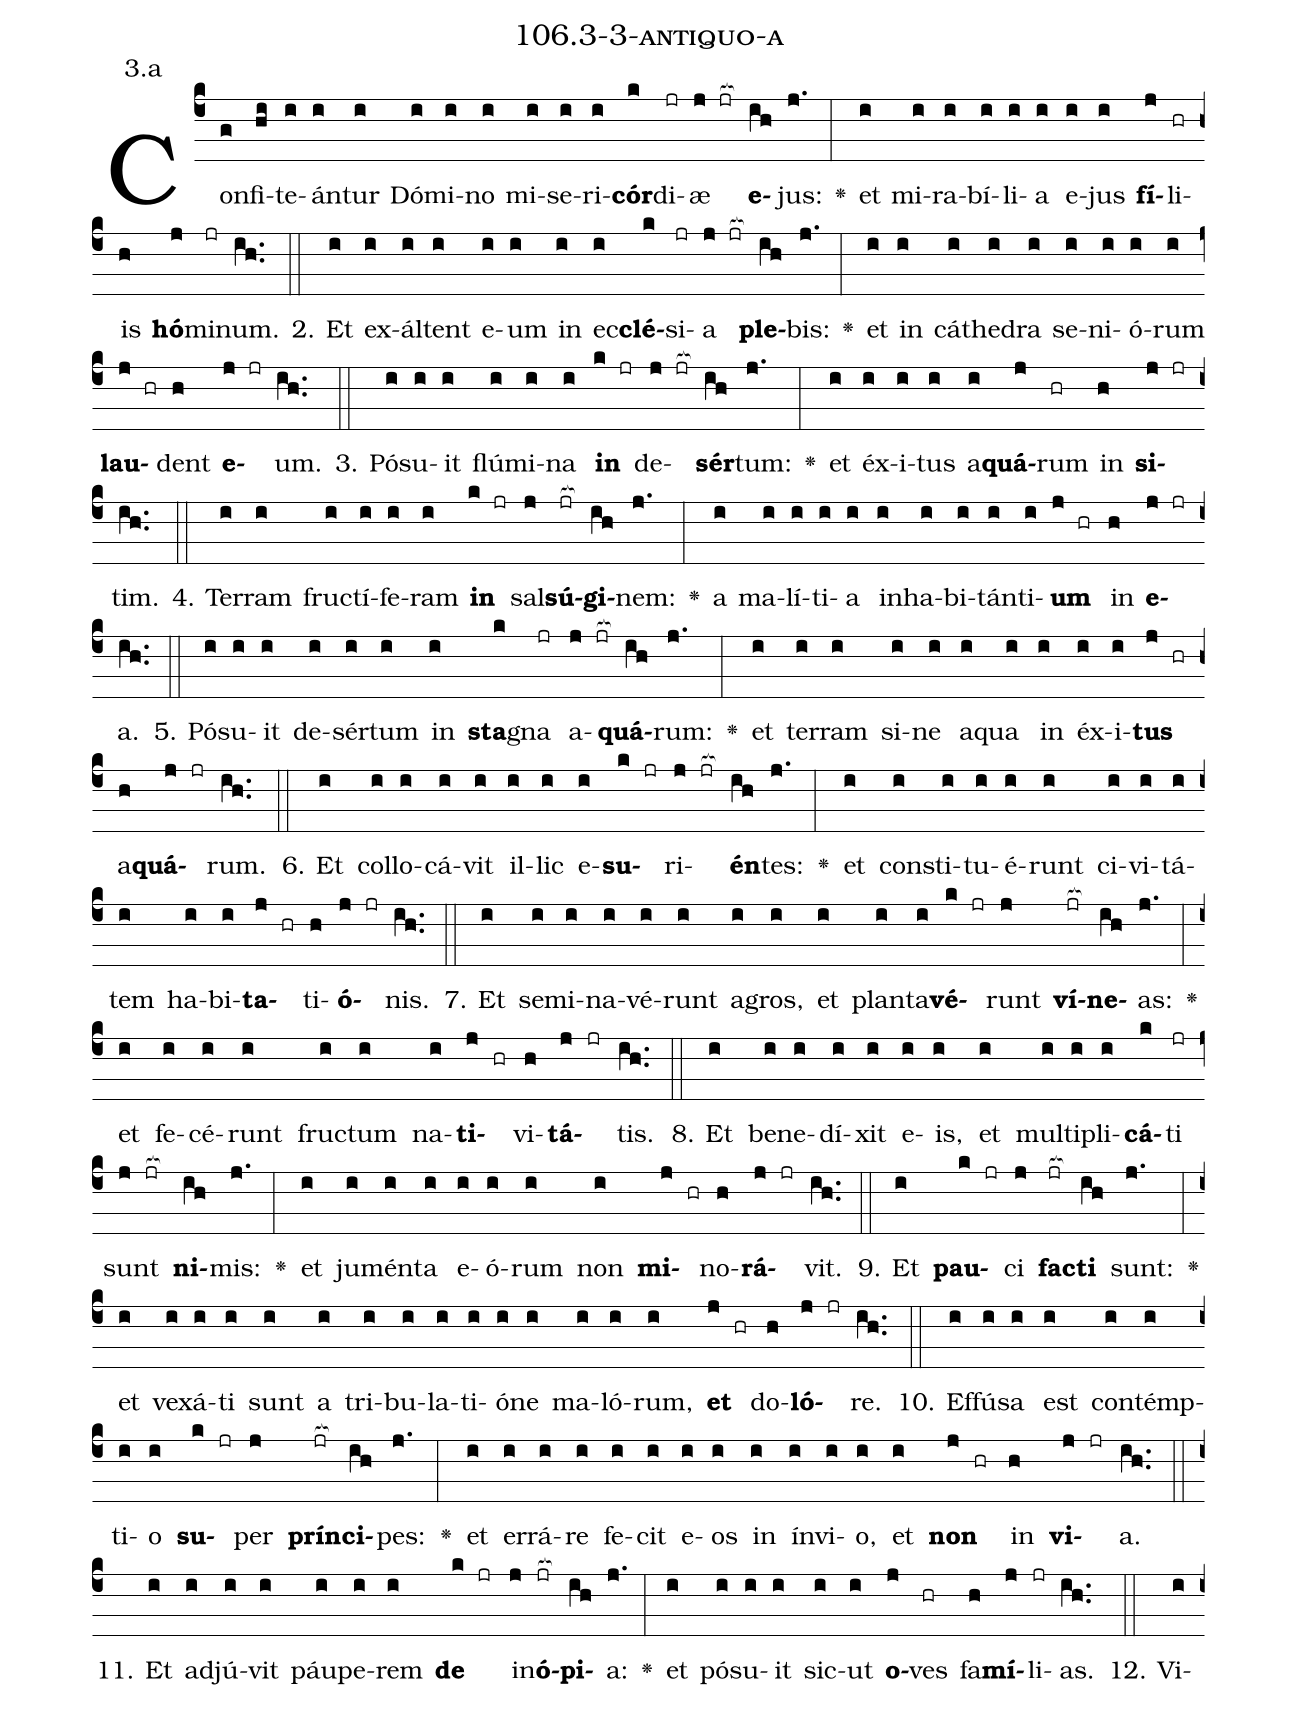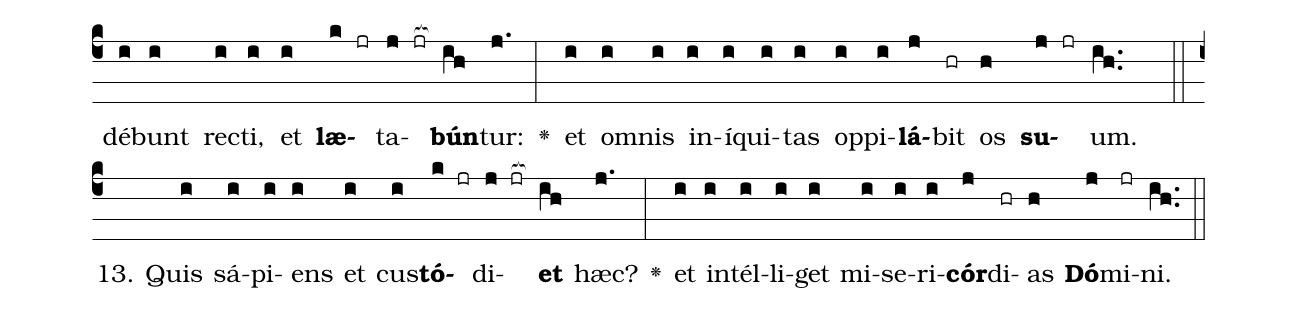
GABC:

name: 106.3-3-antiquo-a;
annotation: 3.a;
%%
(c4)Con(g)fi(hi)te(i)án(i)tur(i) Dó(i)mi(i)no(i) mi(i)se(i)ri(i)<b>cór</b>(k)di(jr)æ(j jr[ocb:1{]) <b>e</b>(ih[ocb:0}])jus:(j.) <v>\greheightstar</v>(:) et(i) mi(i)ra(i)bí(i)li(i)a(i) e(i)jus(i) <b>fí</b>(j)li(hr)is(h) <b>hó</b>(j)mi(jr)num.(ih..) (::)
2. Et(i) ex(i)ál(i)tent(i) e(i)um(i) in(i) ec(i)<b>clé</b>(k)si(jr)a(j jr[ocb:1{]) <b>ple</b>(ih[ocb:0}])bis:(j.) <v>\greheightstar</v>(:) et(i) in(i) cá(i)the(i)dra(i) se(i)ni(i)ó(i)rum(i) <b>lau</b>(j hr)dent(h) <b>e</b>(j jr)um.(ih..) (::)
3. Pó(i)su(i)it(i) flú(i)mi(i)na(i) <b>in</b>(k jr) de(j jr[ocb:1{])<b>sér</b>(ih[ocb:0}])tum:(j.) <v>\greheightstar</v>(:) et(i) éx(i)i(i)tus(i) a(i)<b>quá</b>(j)rum(hr) in(h) <b>si</b>(j jr)tim.(ih..) (::)
4. Ter(i)ram(i) fruc(i)tí(i)fe(i)ram(i) <b>in</b>(k jr) sal(j)<b>sú</b>(jr[ocb:1{])<b>gi</b>(ih[ocb:0}])nem:(j.) <v>\greheightstar</v>(:) a(i) ma(i)lí(i)ti(i)a(i) in(i)ha(i)bi(i)tán(i)ti(i)<b>um</b>(j hr) in(h) <b>e</b>(j jr)a.(ih..) (::)
5. Pó(i)su(i)it(i) de(i)sér(i)tum(i) in(i) <b>sta</b>(k)gna(jr) a(j jr[ocb:1{])<b>quá</b>(ih[ocb:0}])rum:(j.) <v>\greheightstar</v>(:) et(i) ter(i)ram(i) si(i)ne(i) a(i)qua(i) in(i) éx(i)i(i)<b>tus</b>(j hr) a(h)<b>quá</b>(j jr)rum.(ih..) (::)
6. Et(i) col(i)lo(i)cá(i)vit(i) il(i)lic(i) e(i)<b>su</b>(k jr)ri(j jr[ocb:1{])<b>én</b>(ih[ocb:0}])tes:(j.) <v>\greheightstar</v>(:) et(i) con(i)sti(i)tu(i)é(i)runt(i) ci(i)vi(i)tá(i)tem(i) ha(i)bi(i)<b>ta</b>(j hr)ti(h)<b>ó</b>(j jr)nis.(ih..) (::)
7. Et(i) se(i)mi(i)na(i)vé(i)runt(i) a(i)gros,(i) et(i) plan(i)ta(i)<b>vé</b>(k jr)runt(j) <b>ví</b>(jr[ocb:1{])<b>ne</b>(ih[ocb:0}])as:(j.) <v>\greheightstar</v>(:) et(i) fe(i)cé(i)runt(i) fruc(i)tum(i) na(i)<b>ti</b>(j hr)vi(h)<b>tá</b>(j jr)tis.(ih..) (::)
8. Et(i) be(i)ne(i)dí(i)xit(i) e(i)is,(i) et(i) mul(i)ti(i)pli(i)<b>cá</b>(k)ti(jr) sunt(j jr[ocb:1{]) <b>ni</b>(ih[ocb:0}])mis:(j.) <v>\greheightstar</v>(:) et(i) ju(i)mén(i)ta(i) e(i)ó(i)rum(i) non(i) <b>mi</b>(j hr)no(h)<b>rá</b>(j jr)vit.(ih..) (::)
9. Et(i) <b>pau</b>(k jr)ci(j) <b>fac</b>(jr[ocb:1{])<b>ti</b>(ih[ocb:0}]) sunt:(j.) <v>\greheightstar</v>(:) et(i) ve(i)xá(i)ti(i) sunt(i) a(i) tri(i)bu(i)la(i)ti(i)ó(i)ne(i) ma(i)ló(i)rum,(i) <b>et</b>(j hr) do(h)<b>ló</b>(j jr)re.(ih..) (::)
10. Ef(i)fú(i)sa(i) est(i) con(i)témp(i)ti(i)o(i) <b>su</b>(k jr)per(j) <b>prín</b>(jr[ocb:1{])<b>ci</b>(ih[ocb:0}])pes:(j.) <v>\greheightstar</v>(:) et(i) er(i)rá(i)re(i) fe(i)cit(i) e(i)os(i) in(i) ín(i)vi(i)o,(i) et(i) <b>non</b>(j hr) in(h) <b>vi</b>(j jr)a.(ih..) (::)
11. Et(i) ad(i)jú(i)vit(i) páu(i)pe(i)rem(i) <b>de</b>(k jr) in(j)<b>ó</b>(jr[ocb:1{])<b>pi</b>(ih[ocb:0}])a:(j.) <v>\greheightstar</v>(:) et(i) pó(i)su(i)it(i) sic(i)ut(i) <b>o</b>(j)ves(hr) fa(h)<b>mí</b>(j)li(jr)as.(ih..) (::)
12. Vi(i)dé(i)bunt(i) rec(i)ti,(i) et(i) <b>læ</b>(k jr)ta(j jr[ocb:1{])<b>bún</b>(ih[ocb:0}])tur:(j.) <v>\greheightstar</v>(:) et(i) om(i)nis(i) in(i)í(i)qui(i)tas(i) op(i)pi(i)<b>lá</b>(j)bit(hr) os(h) <b>su</b>(j jr)um.(ih..) (::)
13. Quis(i) sá(i)pi(i)ens(i) et(i) cus(i)<b>tó</b>(k jr)di(j jr[ocb:1{])<b>et</b>(ih[ocb:0}]) hæc?(j.) <v>\greheightstar</v>(:) et(i) in(i)tél(i)li(i)get(i) mi(i)se(i)ri(i)<b>cór</b>(j)di(hr)as(h) <b>Dó</b>(j)mi(jr)ni.(ih..) (::)
